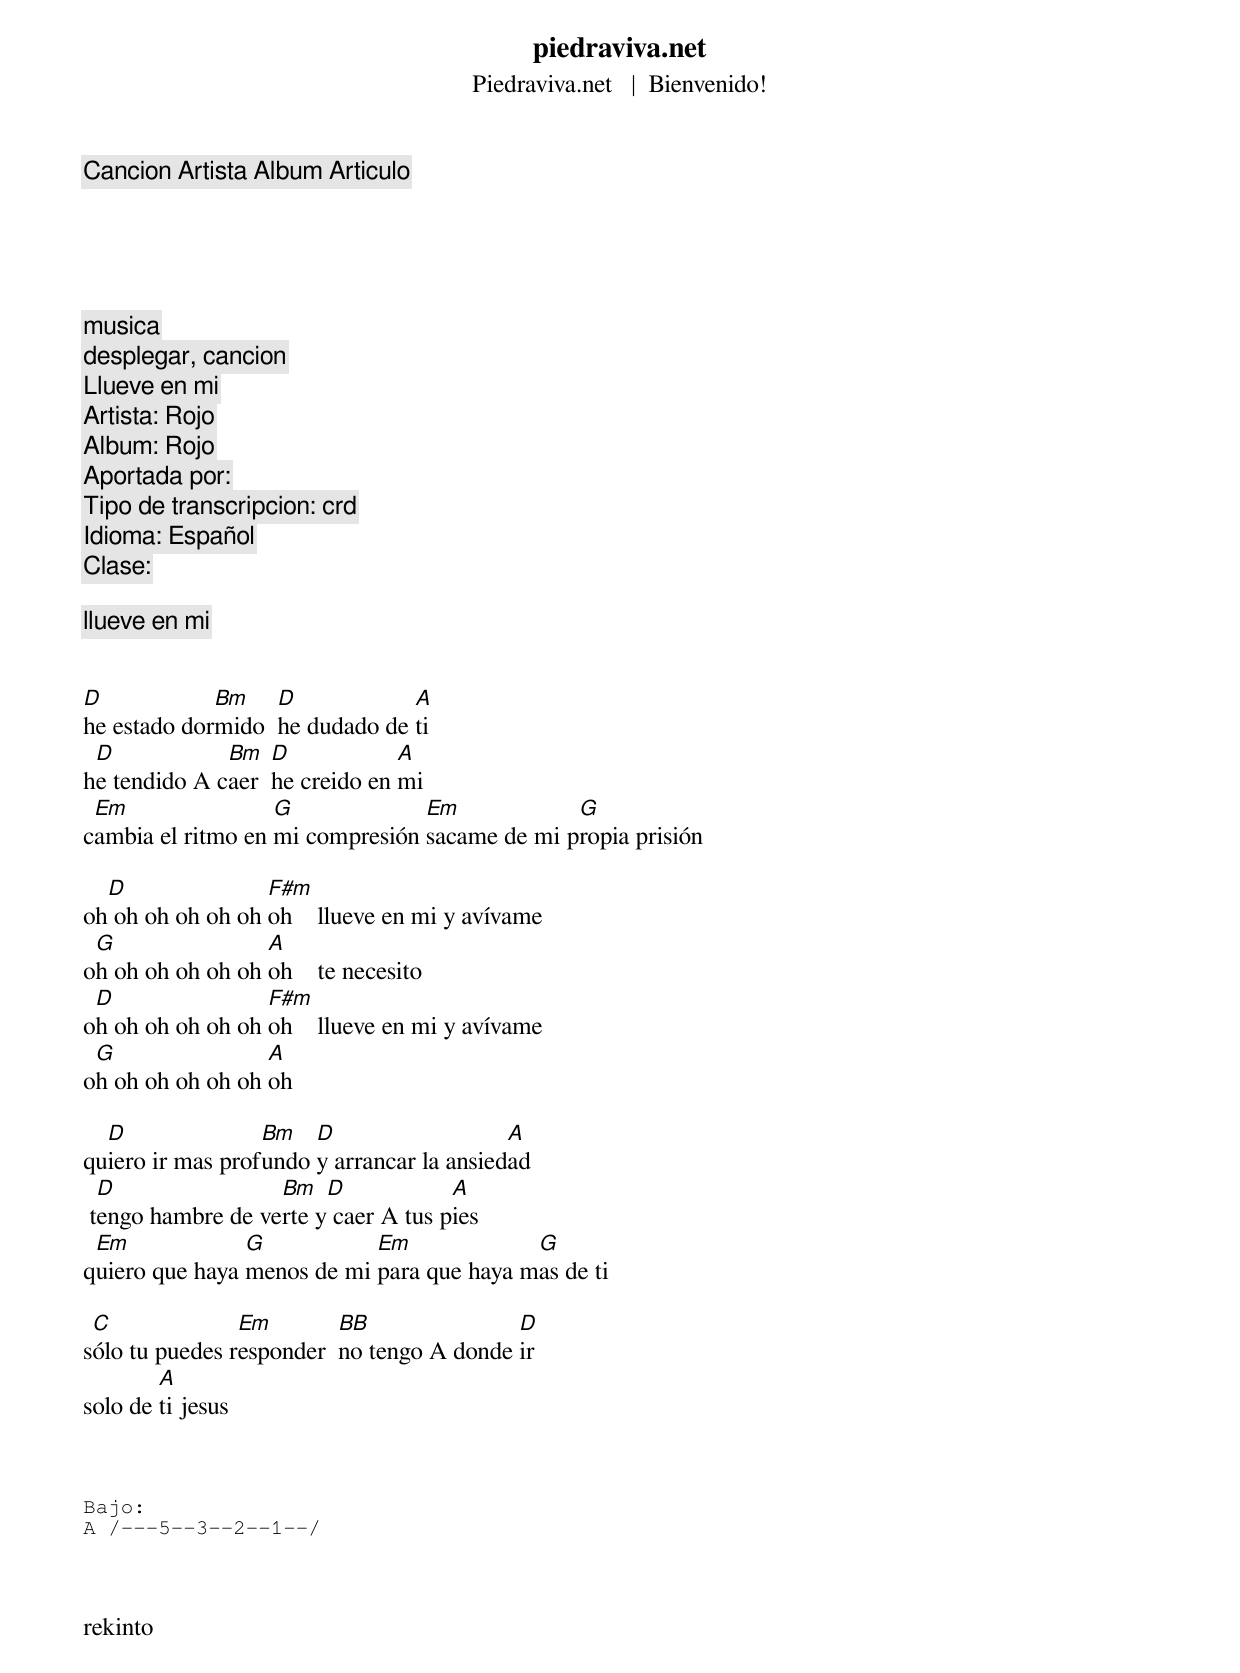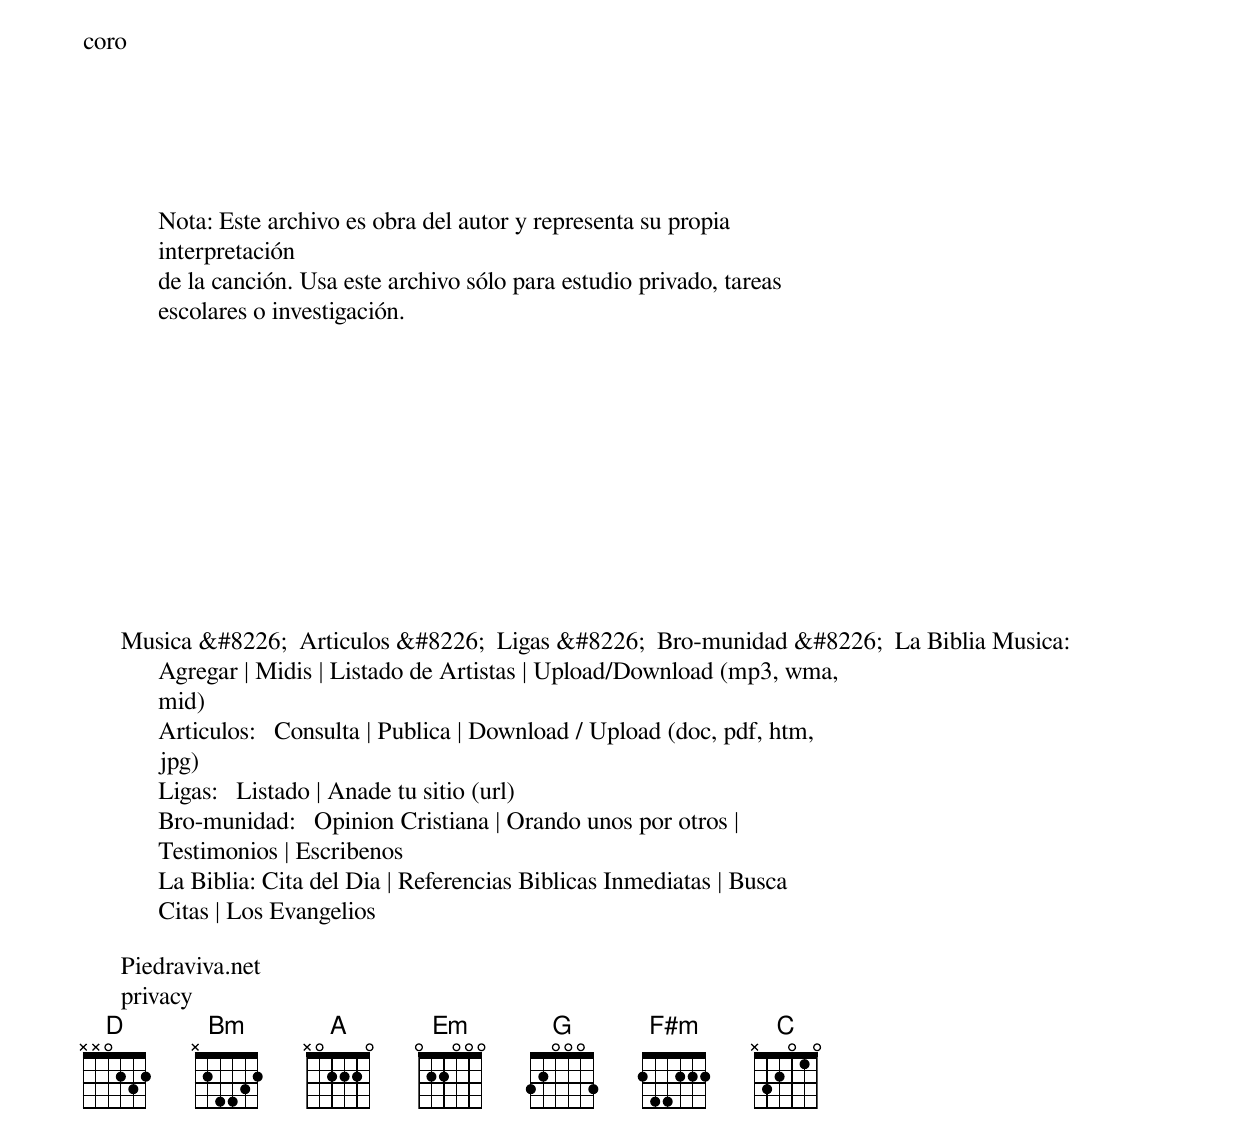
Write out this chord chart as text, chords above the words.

piedraviva.net
               Piedraviva.net   |  Bienvenido!
                     Cancion Artista Album Articulo





       musica
      desplegar, cancion
            Llueve en mi
            Artista: Rojo
            Album: Rojo
            Aportada por:
            Tipo de transcripcion: crd
            Idioma: Español
            Clase:

llueve en mi


D            Bm    D            A
he estado dormido  he dudado de ti
 D            Bm   D            A
he tendido A caer  he creido en mi
 Em                G             Em            G
cambia el ritmo en mi compresión sacame de mi propia prisión

  D               F#m
oh oh oh oh oh oh oh    llueve en mi y avívame
 G                A
oh oh oh oh oh oh oh    te necesito
 D                F#m
oh oh oh oh oh oh oh    llueve en mi y avívame
 G                A
oh oh oh oh oh oh oh

  D               Bm   D                   A
quiero ir mas profundo y arrancar la ansiedad
  D                Bm   D            A
 tengo hambre de verte y caer A tus pies
 Em             G           Em             G
quiero que haya menos de mi para que haya mas de ti

 C              Em        BB               D
sólo tu puedes responder  no tengo A donde ir
        A
solo de ti jesus



Bajo:
A /---5--3--2--1--/



rekinto

coro






            Nota: Este archivo es obra del autor y representa su propia
            interpretación
            de la canción. Usa este archivo sólo para estudio privado, tareas
            escolares o investigación.












      Musica &#8226;  Articulos &#8226;  Ligas &#8226;  Bro-munidad &#8226;  La Biblia Musica:
            Agregar | Midis | Listado de Artistas | Upload/Download (mp3, wma,
            mid)
            Articulos:   Consulta | Publica | Download / Upload (doc, pdf, htm,
            jpg)
            Ligas:   Listado | Anade tu sitio (url)
            Bro-munidad:   Opinion Cristiana | Orando unos por otros |
            Testimonios | Escribenos
            La Biblia: Cita del Dia | Referencias Biblicas Inmediatas | Busca
            Citas | Los Evangelios

      Piedraviva.net
      privacy
